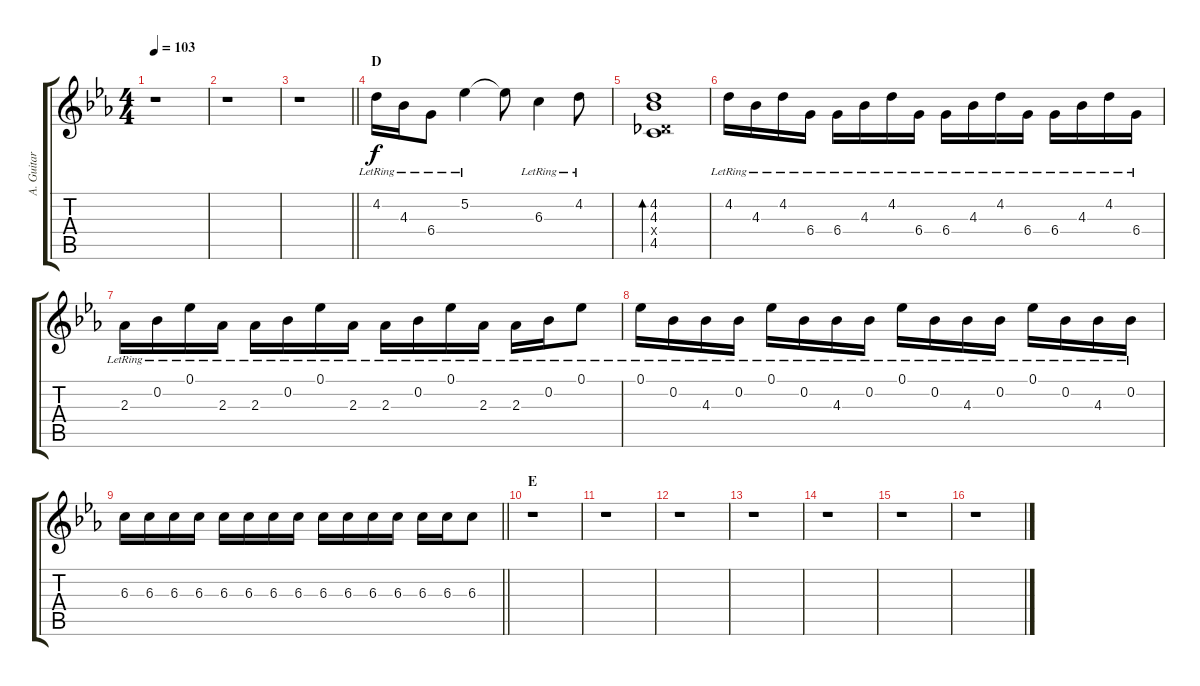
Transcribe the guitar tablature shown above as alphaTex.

\track ("A. Guitar I" "A. Guitar ") {instrument acousticguitarsteel}
\staff {score tabs}
\tuning (Eb4 Bb3 Gb3 Db3 Ab2 Eb2) {hide}
\ts (4 4)
\tempo 103
\clef g2
\ks eb
r.1{dy f} |
r.1 |
\barLineRight lightlight
r.1 |
\section ("" "D")
4.2{lr}.16 4.3{lr}.16 6.4{lr}.8 5.2{lr}.4 5.2{t}.8 6.3{lr}.4 4.2{lr}.8 |
(4.2 4.3 0.4{x} 4.5).1{bd 120} |
4.2{lr}.16 4.3{lr}.16 4.2{lr}.16 6.4{lr}.16 6.4{lr}.16 4.3{lr}.16 4.2{lr}.16 6.4{lr}.16 6.4{lr}.16 4.3{lr}.16 4.2{lr}.16 6.4{lr}.16 6.4{lr}.16 4.3{lr}.16 4.2{lr}.16 6.4{lr}.16 |
2.3{lr}.16 0.2{lr}.16 0.1{lr}.16 2.3{lr}.16 2.3{lr}.16 0.2{lr}.16 0.1{lr}.16 2.3{lr}.16 2.3{lr}.16 0.2{lr}.16 0.1{lr}.16 2.3{lr}.16 2.3{lr}.16 0.2{lr}.16 0.1{lr}.8 |
0.1{lr}.16 0.2{lr}.16 4.3{lr}.16 0.2{lr}.16 0.1{lr}.16 0.2{lr}.16 4.3{lr}.16 0.2{lr}.16 0.1{lr}.16 0.2{lr}.16 4.3{lr}.16 0.2{lr}.16 0.1{lr}.16 0.2{lr}.16 4.3{lr}.16 0.2{lr}.16 |
\barLineRight lightlight
6.3.16 6.3.16 6.3.16 6.3.16 6.3.16 6.3.16 6.3.16 6.3.16 6.3.16 6.3.16 6.3.16 6.3.16 6.3.16 6.3.16 6.3.8 |
\section ("" "E")
r.1 |
r.1 |
r.1 |
r.1 |
r.1 |
r.1 |
r.1
